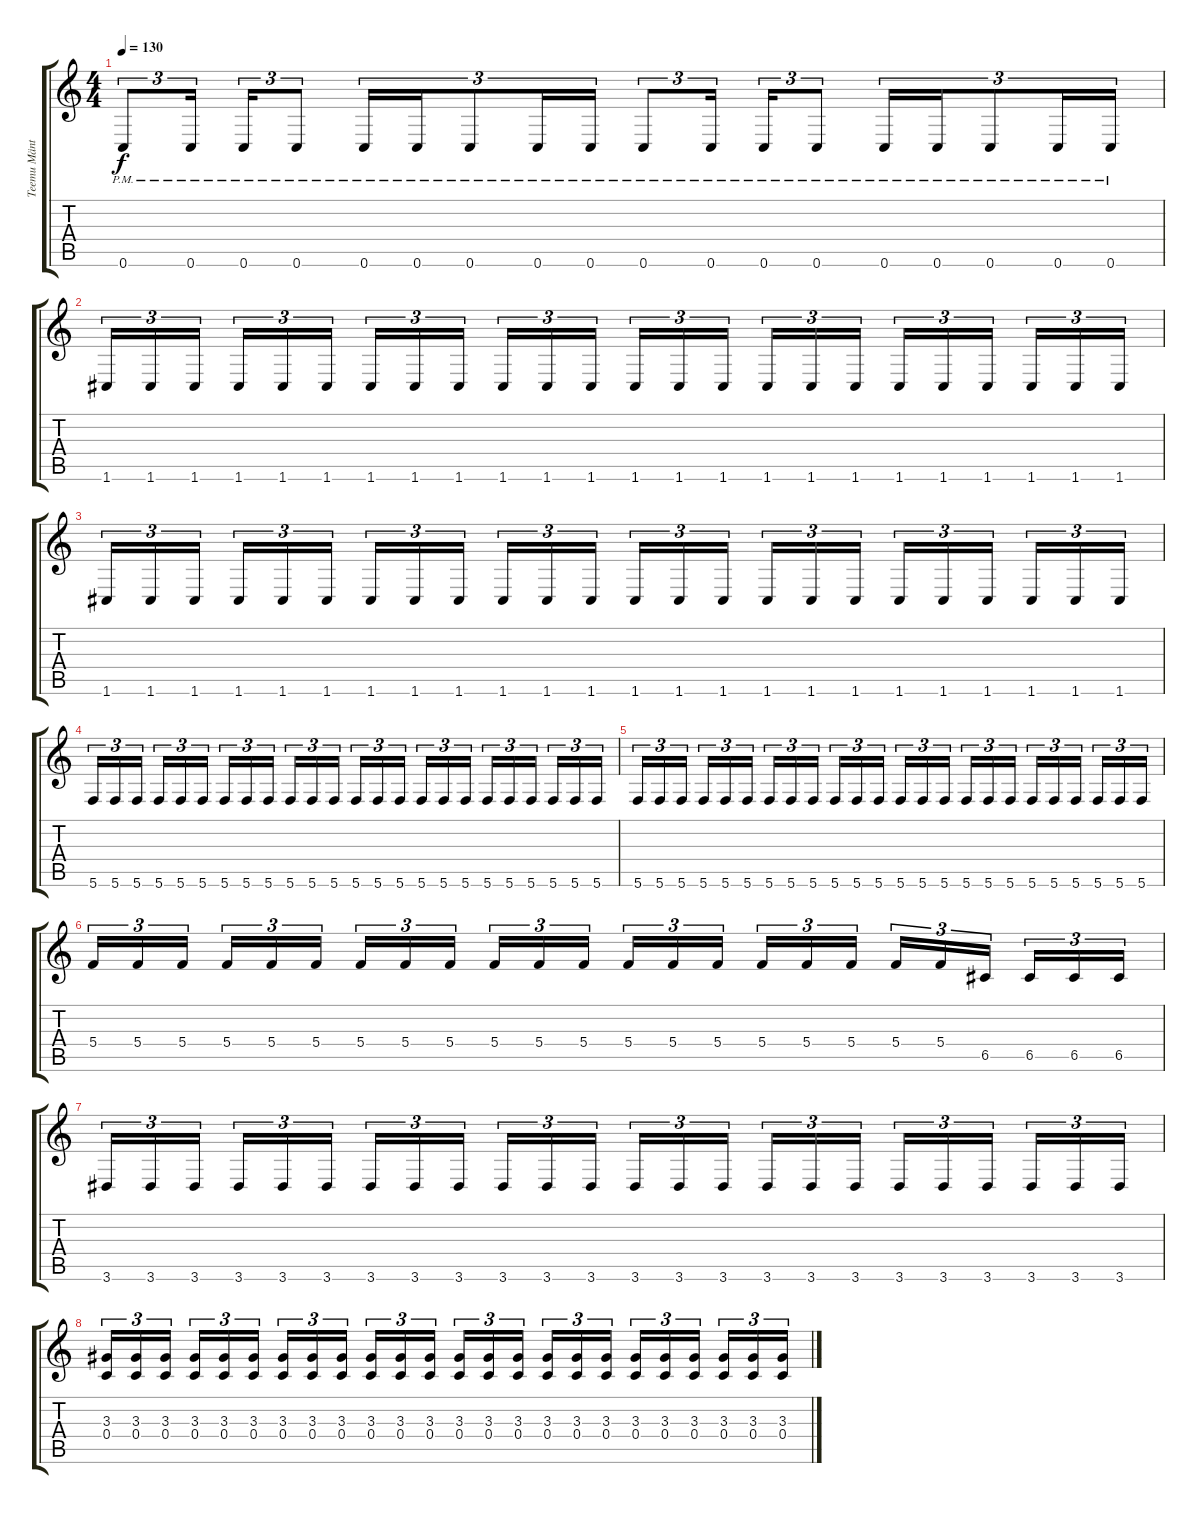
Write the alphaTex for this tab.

\track ("Teemu Mäntysaari" "Teemu Mänt") {instrument distortionguitar}
\staff {score tabs}
\tuning (D4 A3 F3 C3 G2 C2) {hide}
\ts (4 4)
\tempo 130
\clef g2
\ks c
0.6{pm}.8{tu (3 2) dy f} 0.6{pm}.16{tu (3 2) beam splitsecondary} 0.6{pm}.16{tu (3 2)} 0.6{pm}.8{tu (3 2)} 0.6{pm}.16{tu (3 2)} 0.6{pm}.16{tu (3 2)} 0.6{pm}.8{tu (3 2)} 0.6{pm}.16{tu (3 2)} 0.6{pm}.16{tu (3 2)} 0.6{pm}.8{tu (3 2)} 0.6{pm}.16{tu (3 2) beam splitsecondary} 0.6{pm}.16{tu (3 2)} 0.6{pm}.8{tu (3 2)} 0.6{pm}.16{tu (3 2)} 0.6{pm}.16{tu (3 2)} 0.6{pm}.8{tu (3 2)} 0.6{pm}.16{tu (3 2)} 0.6{pm}.16{tu (3 2)} |
1.6.16{tu (3 2)} 1.6.16{tu (3 2)} 1.6.16{tu (3 2) beam splitsecondary} 1.6.16{tu (3 2)} 1.6.16{tu (3 2)} 1.6.16{tu (3 2)} 1.6.16{tu (3 2)} 1.6.16{tu (3 2)} 1.6.16{tu (3 2) beam splitsecondary} 1.6.16{tu (3 2)} 1.6.16{tu (3 2)} 1.6.16{tu (3 2)} 1.6.16{tu (3 2)} 1.6.16{tu (3 2)} 1.6.16{tu (3 2) beam splitsecondary} 1.6.16{tu (3 2)} 1.6.16{tu (3 2)} 1.6.16{tu (3 2)} 1.6.16{tu (3 2)} 1.6.16{tu (3 2)} 1.6.16{tu (3 2) beam splitsecondary} 1.6.16{tu (3 2)} 1.6.16{tu (3 2)} 1.6.16{tu (3 2)} |
1.6.16{tu (3 2)} 1.6.16{tu (3 2)} 1.6.16{tu (3 2) beam splitsecondary} 1.6.16{tu (3 2)} 1.6.16{tu (3 2)} 1.6.16{tu (3 2)} 1.6.16{tu (3 2)} 1.6.16{tu (3 2)} 1.6.16{tu (3 2) beam splitsecondary} 1.6.16{tu (3 2)} 1.6.16{tu (3 2)} 1.6.16{tu (3 2)} 1.6.16{tu (3 2)} 1.6.16{tu (3 2)} 1.6.16{tu (3 2) beam splitsecondary} 1.6.16{tu (3 2)} 1.6.16{tu (3 2)} 1.6.16{tu (3 2)} 1.6.16{tu (3 2)} 1.6.16{tu (3 2)} 1.6.16{tu (3 2) beam splitsecondary} 1.6.16{tu (3 2)} 1.6.16{tu (3 2)} 1.6.16{tu (3 2)} |
5.6.16{tu (3 2)} 5.6.16{tu (3 2)} 5.6.16{tu (3 2) beam splitsecondary} 5.6.16{tu (3 2)} 5.6.16{tu (3 2)} 5.6.16{tu (3 2)} 5.6.16{tu (3 2)} 5.6.16{tu (3 2)} 5.6.16{tu (3 2) beam splitsecondary} 5.6.16{tu (3 2)} 5.6.16{tu (3 2)} 5.6.16{tu (3 2)} 5.6.16{tu (3 2)} 5.6.16{tu (3 2)} 5.6.16{tu (3 2) beam splitsecondary} 5.6.16{tu (3 2)} 5.6.16{tu (3 2)} 5.6.16{tu (3 2)} 5.6.16{tu (3 2)} 5.6.16{tu (3 2)} 5.6.16{tu (3 2) beam splitsecondary} 5.6.16{tu (3 2)} 5.6.16{tu (3 2)} 5.6.16{tu (3 2)} |
5.6.16{tu (3 2)} 5.6.16{tu (3 2)} 5.6.16{tu (3 2) beam splitsecondary} 5.6.16{tu (3 2)} 5.6.16{tu (3 2)} 5.6.16{tu (3 2)} 5.6.16{tu (3 2)} 5.6.16{tu (3 2)} 5.6.16{tu (3 2) beam splitsecondary} 5.6.16{tu (3 2)} 5.6.16{tu (3 2)} 5.6.16{tu (3 2)} 5.6.16{tu (3 2)} 5.6.16{tu (3 2)} 5.6.16{tu (3 2) beam splitsecondary} 5.6.16{tu (3 2)} 5.6.16{tu (3 2)} 5.6.16{tu (3 2)} 5.6.16{tu (3 2)} 5.6.16{tu (3 2)} 5.6.16{tu (3 2) beam splitsecondary} 5.6.16{tu (3 2)} 5.6.16{tu (3 2)} 5.6.16{tu (3 2)} |
5.4.16{tu (3 2)} 5.4.16{tu (3 2)} 5.4.16{tu (3 2) beam splitsecondary} 5.4.16{tu (3 2)} 5.4.16{tu (3 2)} 5.4.16{tu (3 2)} 5.4.16{tu (3 2)} 5.4.16{tu (3 2)} 5.4.16{tu (3 2) beam splitsecondary} 5.4.16{tu (3 2)} 5.4.16{tu (3 2)} 5.4.16{tu (3 2)} 5.4.16{tu (3 2)} 5.4.16{tu (3 2)} 5.4.16{tu (3 2) beam splitsecondary} 5.4.16{tu (3 2)} 5.4.16{tu (3 2)} 5.4.16{tu (3 2)} 5.4.16{tu (3 2)} 5.4.16{tu (3 2)} 6.5.16{tu (3 2) beam splitsecondary} 6.5.16{tu (3 2)} 6.5.16{tu (3 2)} 6.5.16{tu (3 2)} |
3.6.16{tu (3 2)} 3.6.16{tu (3 2)} 3.6.16{tu (3 2) beam splitsecondary} 3.6.16{tu (3 2)} 3.6.16{tu (3 2)} 3.6.16{tu (3 2)} 3.6.16{tu (3 2)} 3.6.16{tu (3 2)} 3.6.16{tu (3 2) beam splitsecondary} 3.6.16{tu (3 2)} 3.6.16{tu (3 2)} 3.6.16{tu (3 2)} 3.6.16{tu (3 2)} 3.6.16{tu (3 2)} 3.6.16{tu (3 2) beam splitsecondary} 3.6.16{tu (3 2)} 3.6.16{tu (3 2)} 3.6.16{tu (3 2)} 3.6.16{tu (3 2)} 3.6.16{tu (3 2)} 3.6.16{tu (3 2) beam splitsecondary} 3.6.16{tu (3 2)} 3.6.16{tu (3 2)} 3.6.16{tu (3 2)} |
(3.3 0.4).16{tu (3 2)} (3.3 0.4).16{tu (3 2)} (3.3 0.4).16{tu (3 2) beam splitsecondary} (3.3 0.4).16{tu (3 2)} (3.3 0.4).16{tu (3 2)} (3.3 0.4).16{tu (3 2)} (3.3 0.4).16{tu (3 2)} (3.3 0.4).16{tu (3 2)} (3.3 0.4).16{tu (3 2) beam splitsecondary} (3.3 0.4).16{tu (3 2)} (3.3 0.4).16{tu (3 2)} (3.3 0.4).16{tu (3 2)} (3.3 0.4).16{tu (3 2)} (3.3 0.4).16{tu (3 2)} (3.3 0.4).16{tu (3 2) beam splitsecondary} (3.3 0.4).16{tu (3 2)} (3.3 0.4).16{tu (3 2)} (3.3 0.4).16{tu (3 2)} (3.3 0.4).16{tu (3 2)} (3.3 0.4).16{tu (3 2)} (3.3 0.4).16{tu (3 2) beam splitsecondary} (3.3 0.4).16{tu (3 2)} (3.3 0.4).16{tu (3 2)} (3.3 0.4).16{tu (3 2)}
